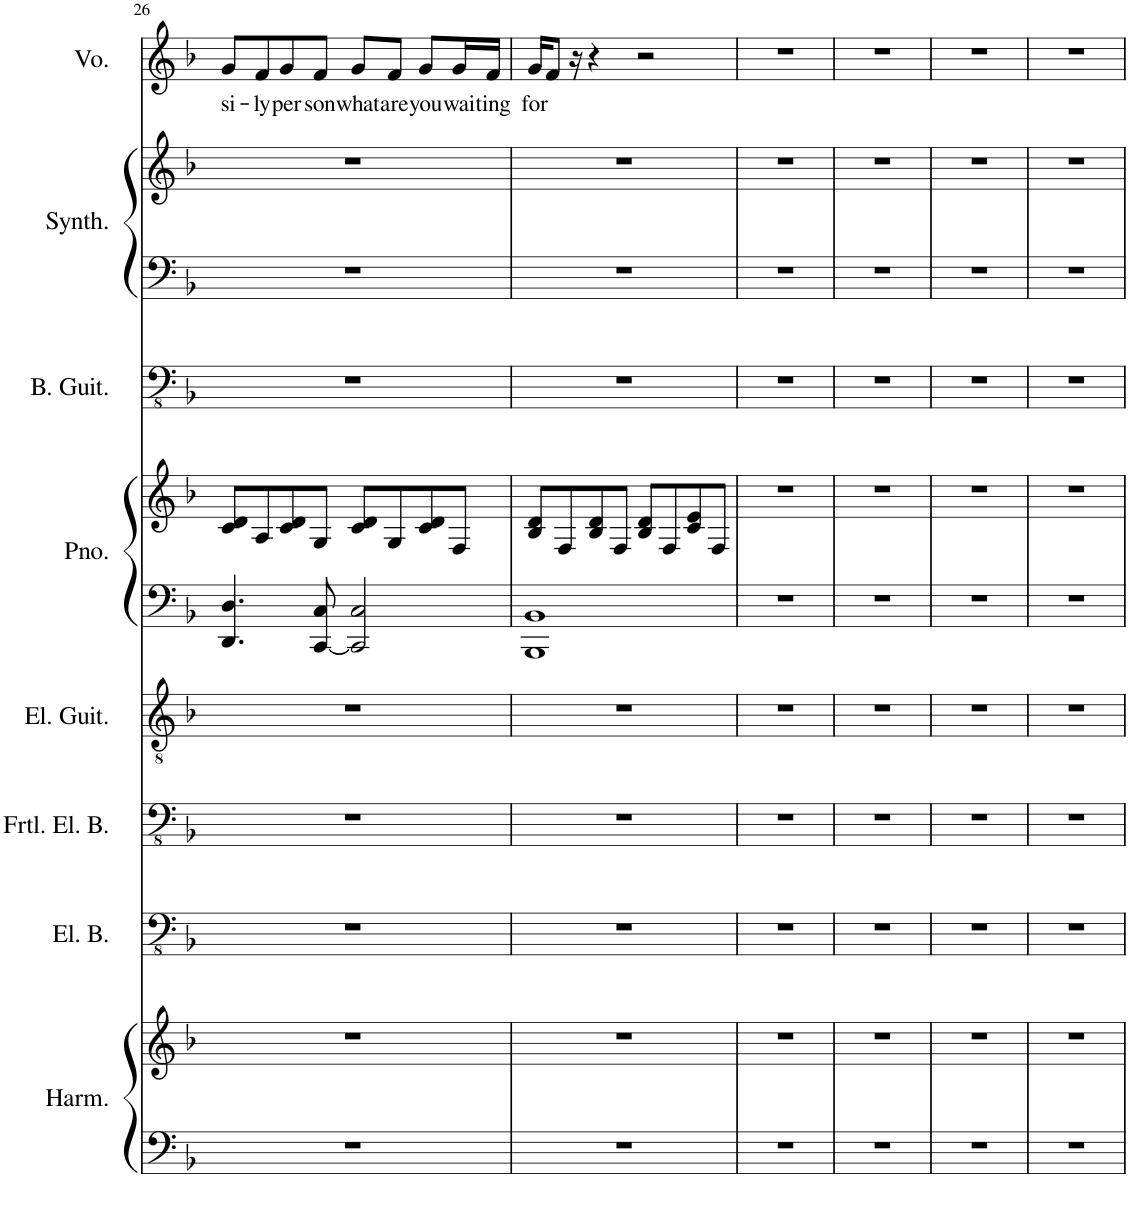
**kern	**kern	**kern	**kern	**kern	**kern	**kern	**kern	**kern	**kern	**kern	**text
*part8	*part8	*part7	*part6	*part5	*part4	*part4	*part3	*part2	*part2	*part1	*part1
*staff11	*staff10	*staff9	*staff8	*staff7	*staff6	*staff5	*staff4	*staff3	*staff2	*staff1	*staff1
*I"Harmonium	*	*I"Electric Bass	*I"Fretless Electric Bass	*I"Electric Guitar	*I"Piano	*	*I"Bass Guitar	*I"Keyboard Synthesizer	*	*I"Voice	*
*I'Harm.	*	*I'El. B.	*I'Frtl. El. B.	*I'El. Guit.	*I'Pno.	*	*I'B. Guit.	*I'Synth.	*	*I'Vo.	*
!!LO:PB:g=z
*clefF4	*clefG2	*clefFv4	*clefFv4	*clefGv2	*clefF4	*clefG2	*clefFv4	*clefF4	*clefG2	*clefG2	*
*k[b-]	*k[b-]	*k[b-]	*k[b-]	*k[b-]	*k[b-]	*k[b-]	*k[b-]	*k[b-]	*k[b-]	*k[b-]	*
*M4/4	*M4/4	*M4/4	*M4/4	*M4/4	*M4/4	*M4/4	*M4/4	*M4/4	*M4/4	*M4/4	*
=26	=26	=26	=26	=26	=26	=26	=26	=26	=26	=26	=26
!	!	!	!	!	!	!	!	!	!	!	!LO:LY:b
1r	1r	1r	1r	1r	4.DD/ 4.D/	8c/ 8d/L	1r	1r	1r	8g/L	si-
!	!	!	!	!	!	!	!	!	!	!	!LO:LY:b
.	.	.	.	.	.	8A/	.	.	.	8f/	-ly
!	!	!	!	!	!	!	!	!	!	!	!LO:LY:b
.	.	.	.	.	.	8c/ 8d/	.	.	.	8g/	per-
!	!	!	!	!	!	!	!	!	!	!	!LO:LY:b
.	.	.	.	.	[8CC/ 8C/	8G/J	.	.	.	8f/J	-son-
!	!	!	!	!	!	!	!	!	!	!	!LO:LY:b
.	.	.	.	.	2CC/] 2C/	8c/ 8d/L	.	.	.	8g/L	-what-
!	!	!	!	!	!	!	!	!	!	!	!LO:LY:b
.	.	.	.	.	.	8G/	.	.	.	8f/J	-are-
!	!	!	!	!	!	!	!	!	!	!	!LO:LY:b
.	.	.	.	.	.	8c/ 8d/	.	.	.	8g/L	-you
!	!	!	!	!	!	!	!	!	!	!	!LO:LY:b
.	.	.	.	.	.	8F/J	.	.	.	16g/L	wai-
!	!	!	!	!	!	!	!	!	!	!	!LO:LY:b
.	.	.	.	.	.	.	.	.	.	16f/JJ	-ting
=27	=27	=27	=27	=27	=27	=27	=27	=27	=27	=27	=27
!	!	!	!	!	!	!	!	!	!	!	!LO:LY:b
1r	1r	1r	1r	1r	1BBB- 1BB-	8B-/ 8d/L	1r	1r	1r	16g/KL	for
.	.	.	.	.	.	.	.	.	.	8f/J	.
.	.	.	.	.	.	8F/	.	.	.	.	.
.	.	.	.	.	.	.	.	.	.	16r	.
.	.	.	.	.	.	8B-/ 8d/	.	.	.	4r	.
.	.	.	.	.	.	8F/J	.	.	.	.	.
.	.	.	.	.	.	8B-/ 8d/L	.	.	.	2r	.
.	.	.	.	.	.	8F/	.	.	.	.	.
.	.	.	.	.	.	8c/ 8e/	.	.	.	.	.
.	.	.	.	.	.	8F/J	.	.	.	.	.
=28	=28	=28	=28	=28	=28	=28	=28	=28	=28	=28	=28
1r	1r	1r	1r	1r	1r	1r	1r	1r	1r	1r	.
=29	=29	=29	=29	=29	=29	=29	=29	=29	=29	=29	=29
1r	1r	1r	1r	1r	1r	1r	1r	1r	1r	1r	.
=30	=30	=30	=30	=30	=30	=30	=30	=30	=30	=30	=30
1r	1r	1r	1r	1r	1r	1r	1r	1r	1r	1r	.
=31	=31	=31	=31	=31	=31	=31	=31	=31	=31	=31	=31
1r	1r	1r	1r	1r	1r	1r	1r	1r	1r	1r	.
=	=	=	=	=	=	=	=	=	=	=	=
*-	*-	*-	*-	*-	*-	*-	*-	*-	*-	*-	*-
